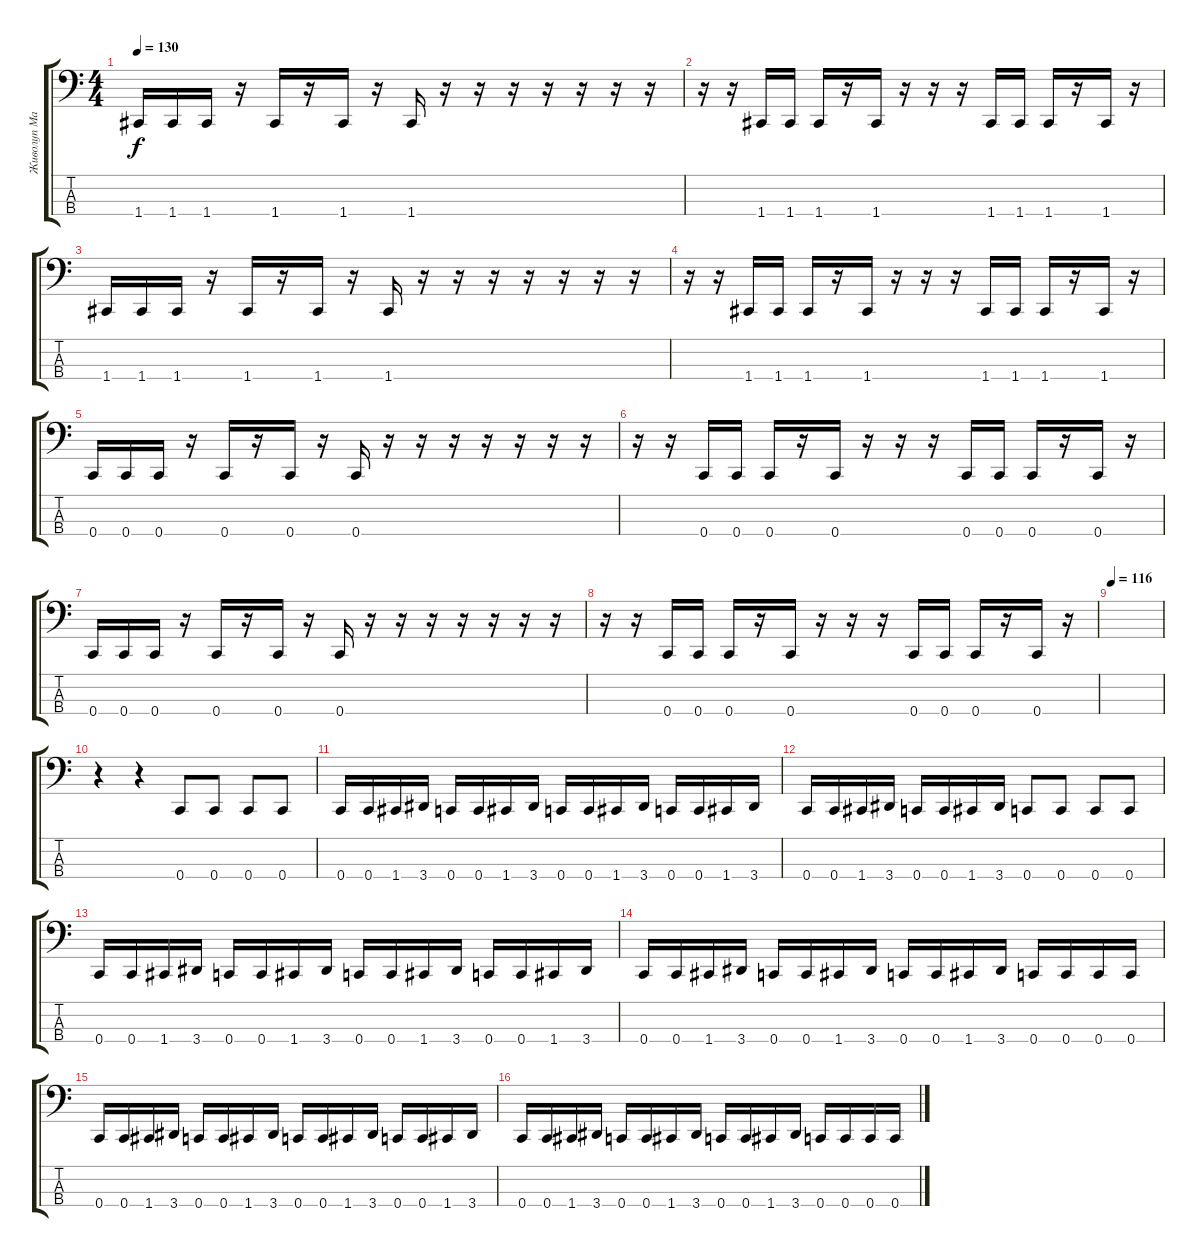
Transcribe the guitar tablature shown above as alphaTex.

\track ("Живолуп Максим" "Живолуп Ма") {instrument electricbassfinger}
\staff {score tabs}
\tuning (F2 C2 G1 C1) {hide}
\ts (4 4)
\tempo 130
\clef f4
\ks c
1.4.16{dy f} 1.4.16 1.4.16 r.16 1.4.16 r.16 1.4.16 r.16 1.4.16 r.16 r.16 r.16 r.16 r.16 r.16 r.16 |
r.16 r.16 1.4.16 1.4.16 1.4.16 r.16 1.4.16 r.16 r.16 r.16 1.4.16 1.4.16 1.4.16 r.16 1.4.16 r.16 |
1.4.16 1.4.16 1.4.16 r.16 1.4.16 r.16 1.4.16 r.16 1.4.16 r.16 r.16 r.16 r.16 r.16 r.16 r.16 |
r.16 r.16 1.4.16 1.4.16 1.4.16 r.16 1.4.16 r.16 r.16 r.16 1.4.16 1.4.16 1.4.16 r.16 1.4.16 r.16 |
0.4.16 0.4.16 0.4.16 r.16 0.4.16 r.16 0.4.16 r.16 0.4.16 r.16 r.16 r.16 r.16 r.16 r.16 r.16 |
r.16 r.16 0.4.16 0.4.16 0.4.16 r.16 0.4.16 r.16 r.16 r.16 0.4.16 0.4.16 0.4.16 r.16 0.4.16 r.16 |
0.4.16 0.4.16 0.4.16 r.16 0.4.16 r.16 0.4.16 r.16 0.4.16 r.16 r.16 r.16 r.16 r.16 r.16 r.16 |
r.16 r.16 0.4.16 0.4.16 0.4.16 r.16 0.4.16 r.16 r.16 r.16 0.4.16 0.4.16 0.4.16 r.16 0.4.16 r.16 |
\tempo 116
|
r.4 r.4 0.4.8 0.4.8 0.4.8 0.4.8 |
0.4.16 0.4.16 1.4.16 3.4.16 0.4.16 0.4.16 1.4.16 3.4.16 0.4.16 0.4.16 1.4.16 3.4.16 0.4.16 0.4.16 1.4.16 3.4.16 |
0.4.16 0.4.16 1.4.16 3.4.16 0.4.16 0.4.16 1.4.16 3.4.16 0.4.8 0.4.8 0.4.8 0.4.8 |
0.4.16 0.4.16 1.4.16 3.4.16 0.4.16 0.4.16 1.4.16 3.4.16 0.4.16 0.4.16 1.4.16 3.4.16 0.4.16 0.4.16 1.4.16 3.4.16 |
0.4.16 0.4.16 1.4.16 3.4.16 0.4.16 0.4.16 1.4.16 3.4.16 0.4.16 0.4.16 1.4.16 3.4.16 0.4.16 0.4.16 0.4.16 0.4.16 |
0.4.16 0.4.16 1.4.16 3.4.16 0.4.16 0.4.16 1.4.16 3.4.16 0.4.16 0.4.16 1.4.16 3.4.16 0.4.16 0.4.16 1.4.16 3.4.16 |
0.4.16 0.4.16 1.4.16 3.4.16 0.4.16 0.4.16 1.4.16 3.4.16 0.4.16 0.4.16 1.4.16 3.4.16 0.4.16 0.4.16 0.4.16 0.4.16
